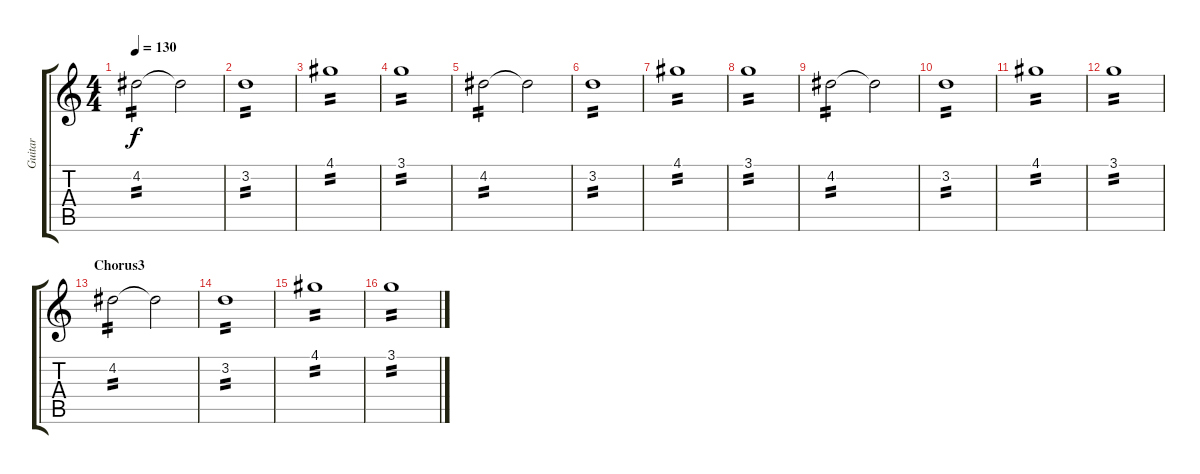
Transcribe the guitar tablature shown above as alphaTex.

\track ("Guitar" "Guitar") {instrument electricguitarjazz}
\staff {score tabs}
\tuning (E4 B3 G3 D3 A2 E2) {hide}
\ts (4 4)
\tempo 130
\clef g2
\ks c
4.2.2{tp 2 dy f} 4.2{t}.2 |
3.2.1{tp 2} |
4.1.1{tp 2} |
3.1.1{tp 2} |
4.2.2{tp 2} 4.2{t}.2 |
3.2.1{tp 2} |
4.1.1{tp 2} |
3.1.1{tp 2} |
4.2.2{tp 2} 4.2{t}.2 |
3.2.1{tp 2} |
4.1.1{tp 2} |
3.1.1{tp 2} |
\section ("" "Chorus3")
4.2.2{tp 2} 4.2{t}.2 |
3.2.1{tp 2} |
4.1.1{tp 2} |
3.1.1{tp 2}
